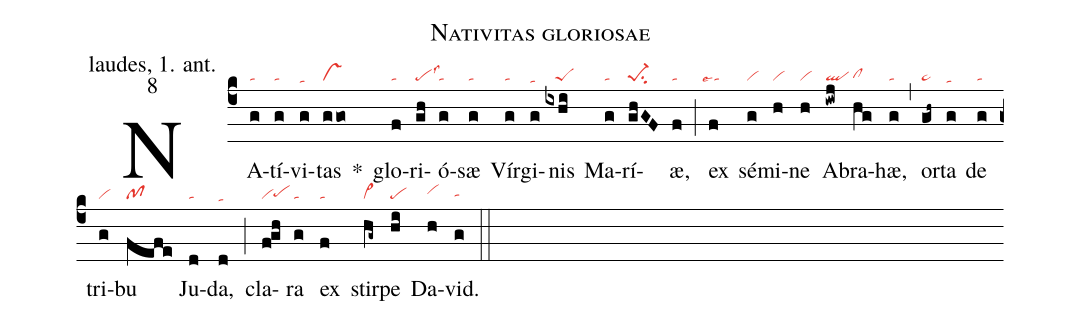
name: Nativitas gloriosae;
office-part: laudes, 1. ant.;
mode: 8;
nabc-lines: 1;
%%
(c4)
NA(g|ta)tí(g|ta)vi(g|tahe)tas(ggo|vs) *()
glo(f|ta)ri(gh|pelss3)ó(g|ta)sæ(g|ta) Vír(g|ta)gi(g|tahe)nis(ixhi|///peS) Ma(g|ta)rí(ghGF|pe-1su2)æ,(f|ta) (;)
ex(f|``talse4) sé(g|vi)mi(h|vi)ne(h|vi) A(iwj|ql)bra(hg|clhg)hæ,(g|ta) (,)
or(gh~|ta>)ta(g|tahe) de(g|ta) tri(g|vi)bu(fefe|pf) Ju(d|ta)da,(d|tahe) (;)
cla(f!gh|vipehg)ra(g|ta) ex(f|ta) stir(hg~|vi>)pe(hi|pe) Da(h|vihh)vid.(g|tahg) (::)
